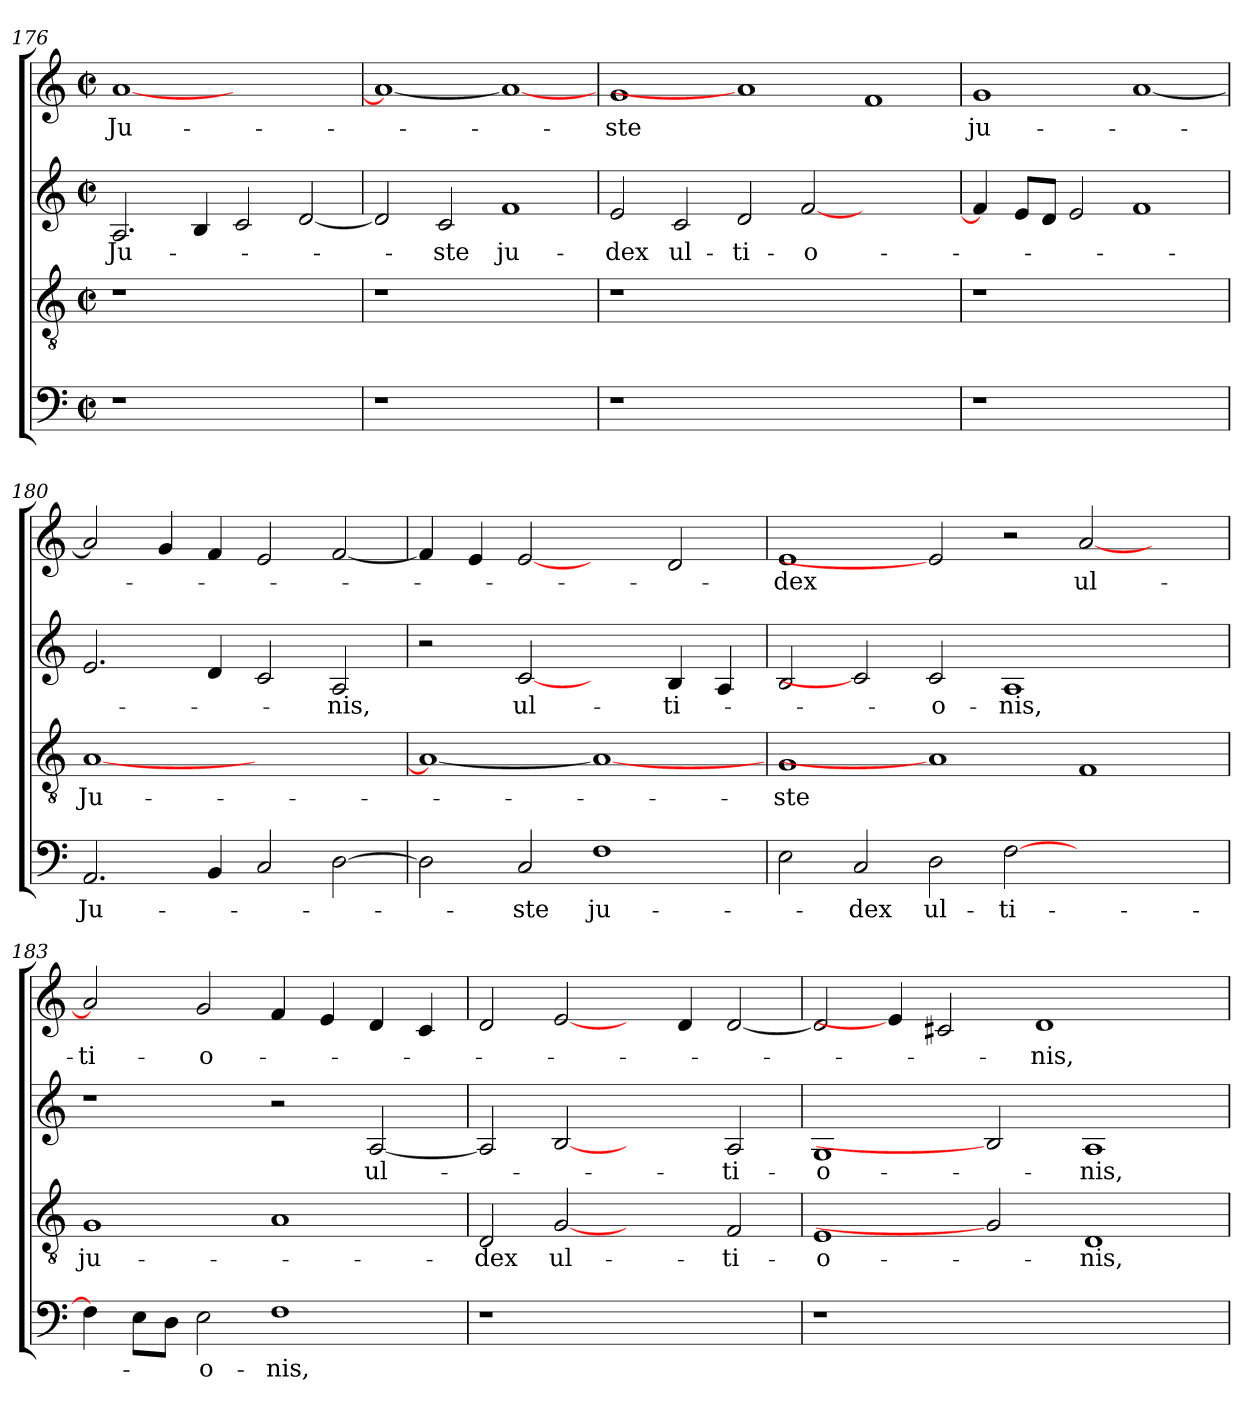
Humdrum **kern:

**kern	**text	**kern	**text	**kern	**text	**kern	**text
*part4	*part4	*part3	*part3	*part2	*part2	*part1	*part1
*staff4	*staff4	*staff3	*staff3	*staff2	*staff2	*staff1	*staff1
!!LO:LB:g=z
*clefF4	*	*clefGv2	*	*clefG2	*	*clefG2	*
*k[]	*	*k[]	*	*k[]	*	*k[]	*
*C:	*	*C:	*	*C:	*	*C:	*
*M2/2	*	*M2/2	*	*M2/2	*	*M2/2	*
*met(c|)	*	*met(c|)	*	*met(c|)	*	*met(c|)	*
=176	=176	=176	=176	=176	=176	=176	=176
!	!	!	!	!	!LO:LY:b	!	!LO:LY:b
1r	.	1r	.	2.A/	Ju-	[1a	Ju-
.	.	.	.	4B/	.	.	.
1ryy	.	1ryy	.	2c/	.	1ryy	.
.	.	.	.	[2d/	.	.	.
=177	=177	=177	=177	=177	=177	=177	=177
1r	.	1r	.	2d/]	.	1a_	.
!	!	!	!	!	!LO:LY:b	!	!
.	.	.	.	2c/	-ste	.	.
!	!	!	!	!	!LO:LY:b	!	!
1ryy	.	1ryy	.	1f	ju-	1a_	.
=178	=178	=178	=178	=178	=178	=178	=178
!	!	!	!	!	!LO:LY:b	!	!LO:LY:b
1r	.	1r	.	2e/	-dex	1g	-ste
!	!	!	!	!	!LO:LY:b	!	!
.	.	.	.	2c/	ul-	.	.
!	!	!	!	!	!LO:LY:b	!	!
0ryy	.	0ryy	.	2d/	-ti-	1a]	.
!	!	!	!	!	!LO:LY:b	!	!
.	.	.	.	[2f/	-o-	.	.
.	.	.	.	1ryy	.	1f	.
=179	=179	=179	=179	=179	=179	=179	=179
!	!	!	!	!	!	!	!LO:LY:b
1r	.	1r	.	4f/]	.	1g	ju-
.	.	.	.	8e/L	.	.	.
.	.	.	.	8d/J	.	.	.
.	.	.	.	2e/	.	.	.
1ryy	.	1ryy	.	1f	.	[1a	.
=180	=180	=180	=180	=180	=180	=180	=180
!	!LO:LY:b	!	!LO:LY:b	!	!	!	!
2.AA/	Ju-	[1A	Ju-	2.e/	.	2a/]	.
.	.	.	.	.	.	4g/	.
4BB/	.	.	.	4d/	.	4f/	.
2C/	.	1ryy	.	2c/	.	2e/	.
!	!	!	!	!	!LO:LY:b	!	!
[2D\	.	.	.	2A/	-nis,	[2f/	.
=181	=181	=181	=181	=181	=181	=181	=181
2D\]	.	1A_	.	2r	.	4f/]	.
.	.	.	.	.	.	4e/	.
!	!LO:LY:b	!	!	!	!LO:LY:b	!	!
2C/	-ste	.	.	[2c	ul-	[2e	.
!	!LO:LY:b	!	!	!	!	!	!
1F	ju-	1A_	.	2ryy	.	2ryy	.
!	!	!	!	!	!LO:LY:b	!	!
.	.	.	.	4B/	-ti-	2d/	.
.	.	.	.	4A/	.	.	.
=182	=182	=182	=182	=182	=182	=182	=182
!	!	!	!LO:LY:b	!	!	!	!LO:LY:b
2E\	.	1G	-ste	2B/	.	1e	-dex
!	!LO:LY:b	!	!	!	!	!	!
2C/	-dex	.	.	2c]	.	.	.
!	!LO:LY:b	!	!	!	!LO:LY:b	!	!
2D\	ul-	1A]	.	2c/	-o-	2e]	.
!	!LO:LY:b	!	!	!	!LO:LY:b	!	!
[2F\	-ti-	.	.	1A	-nis,	2r	.
!	!	!	!	!	!	!	!LO:LY:b
1ryy	.	1F	.	.	.	[2a/	ul-
.	.	.	.	2ryy	.	2ryy	.
!!LO:PB:g=z
=183	=183	=183	=183	=183	=183	=183	=183
!	!	!	!LO:LY:b	!	!	!	!LO:LY:b
4F\]	.	1G	ju-	1r	.	2a/]	-ti-
8E\L	.	.	.	.	.	.	.
8D\J	.	.	.	.	.	.	.
!	!LO:LY:b	!	!	!	!	!	!LO:LY:b
2E\	-o-	.	.	.	.	2g/	-o-
!	!LO:LY:b	!	!	!	!	!	!
1F	-nis,	1A	.	2r	.	4f/	.
.	.	.	.	.	.	4e/	.
!	!	!	!	!	!LO:LY:b	!	!
.	.	.	.	[2A/	ul-	4d/	.
.	.	.	.	.	.	4c/	.
=184	=184	=184	=184	=184	=184	=184	=184
!	!	!	!LO:LY:b	!	!	!	!
1r	.	2D/	-dex	2A/]	.	2d/	.
!	!	!	!LO:LY:b	!	!	!	!
.	.	[2G	ul-	[2B	.	[2e/	.
1ryy	.	2ryy	.	2ryy	.	4ryy	.
.	.	.	.	.	.	4d/	.
!	!	!	!LO:LY:b	!	!LO:LY:b	!	!
.	.	2F/	-ti-	2A/	-ti-	[2d/	.
=185	=185	=185	=185	=185	=185	=185	=185
!	!	!	!LO:LY:b	!	!LO:LY:b	!	!
1r	.	1E	-o-	1G	-o-	2d/]	.
.	.	.	.	.	.	4e/]	.
.	.	.	.	.	.	2c#X/	.
1.ryy	.	2G]	.	2B]	.	.	.
!	!	!	!	!	!	!	!LO:LY:b
.	.	.	.	.	.	1d	-nis,
!	!	!	!LO:LY:b	!	!LO:LY:b	!	!
.	.	1D	-nis,	1A	-nis,	.	.
.	.	.	.	.	.	4ryy	.
=	=	=	=	=	=	=	=
*-	*-	*-	*-	*-	*-	*-	*-
